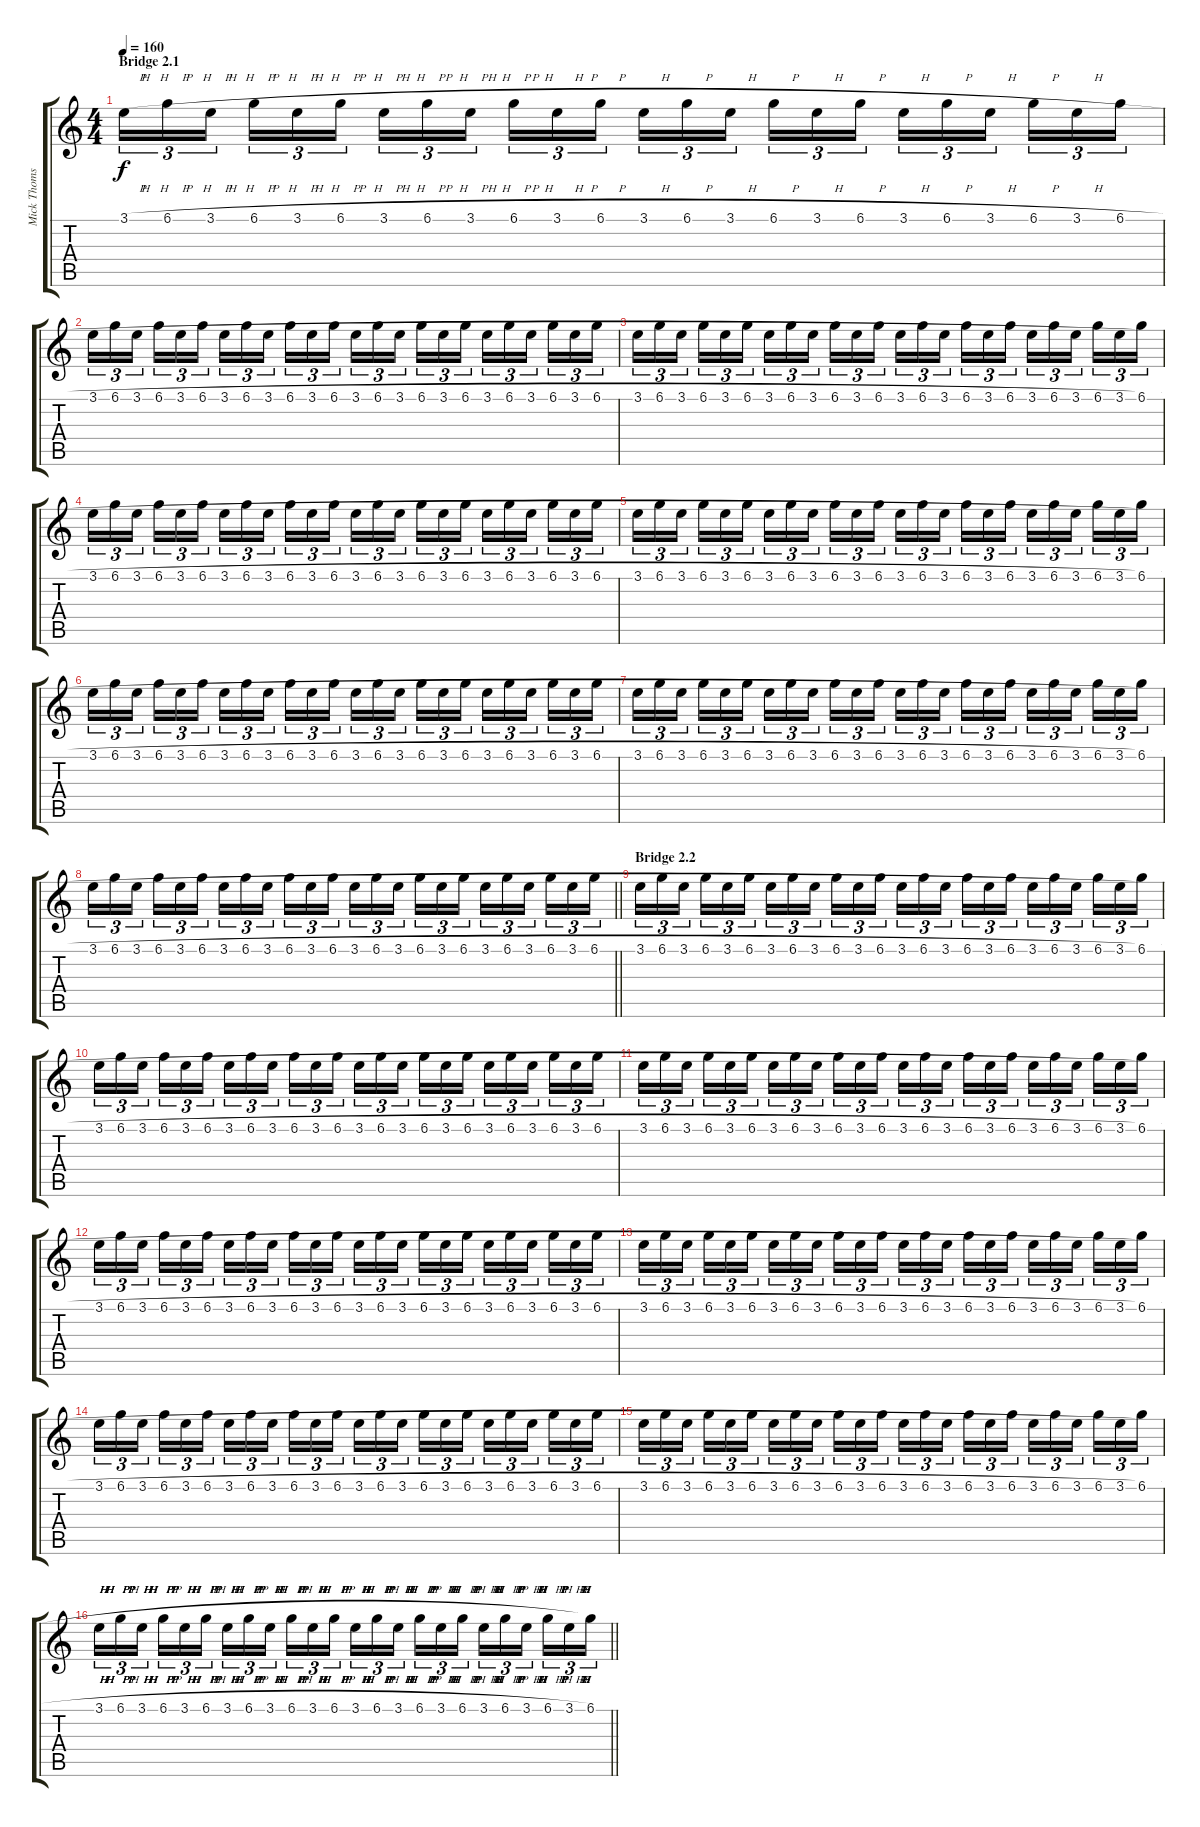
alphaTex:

\track ("Mick Thomson" "Mick Thoms") {instrument overdrivenguitar}
\staff {score tabs}
\tuning (Db4 Ab3 E3 B2 Gb2 B1) {hide}
\ts (4 4)
\section ("" "Bridge 2.1")
\tempo 160
\clef g2
\ks c
3.1{h}.16{tu (3 2) dy f volume 14} 6.1{h}.16{tu (3 2)} 3.1{h}.16{tu (3 2) beam splitsecondary} 6.1{h}.16{tu (3 2)} 3.1{h}.16{tu (3 2)} 6.1{h}.16{tu (3 2)} 3.1{h}.16{tu (3 2)} 6.1{h}.16{tu (3 2)} 3.1{h}.16{tu (3 2) beam splitsecondary} 6.1{h}.16{tu (3 2)} 3.1{h}.16{tu (3 2)} 6.1{h}.16{tu (3 2)} 3.1{h}.16{tu (3 2)} 6.1{h}.16{tu (3 2)} 3.1{h}.16{tu (3 2) beam splitsecondary} 6.1{h}.16{tu (3 2)} 3.1{h}.16{tu (3 2)} 6.1{h}.16{tu (3 2)} 3.1{h}.16{tu (3 2)} 6.1{h}.16{tu (3 2)} 3.1{h}.16{tu (3 2) beam splitsecondary} 6.1{h}.16{tu (3 2)} 3.1{h}.16{tu (3 2)} 6.1{h}.16{tu (3 2)} |
3.1{h}.16{tu (3 2)} 6.1{h}.16{tu (3 2)} 3.1{h}.16{tu (3 2) beam splitsecondary} 6.1{h}.16{tu (3 2)} 3.1{h}.16{tu (3 2)} 6.1{h}.16{tu (3 2)} 3.1{h}.16{tu (3 2)} 6.1{h}.16{tu (3 2)} 3.1{h}.16{tu (3 2) beam splitsecondary} 6.1{h}.16{tu (3 2)} 3.1{h}.16{tu (3 2)} 6.1{h}.16{tu (3 2)} 3.1{h}.16{tu (3 2)} 6.1{h}.16{tu (3 2)} 3.1{h}.16{tu (3 2) beam splitsecondary} 6.1{h}.16{tu (3 2)} 3.1{h}.16{tu (3 2)} 6.1{h}.16{tu (3 2)} 3.1{h}.16{tu (3 2)} 6.1{h}.16{tu (3 2)} 3.1{h}.16{tu (3 2) beam splitsecondary} 6.1{h}.16{tu (3 2)} 3.1{h}.16{tu (3 2)} 6.1{h}.16{tu (3 2)} |
3.1{h}.16{tu (3 2)} 6.1{h}.16{tu (3 2)} 3.1{h}.16{tu (3 2) beam splitsecondary} 6.1{h}.16{tu (3 2)} 3.1{h}.16{tu (3 2)} 6.1{h}.16{tu (3 2)} 3.1{h}.16{tu (3 2)} 6.1{h}.16{tu (3 2)} 3.1{h}.16{tu (3 2) beam splitsecondary} 6.1{h}.16{tu (3 2)} 3.1{h}.16{tu (3 2)} 6.1{h}.16{tu (3 2)} 3.1{h}.16{tu (3 2)} 6.1{h}.16{tu (3 2)} 3.1{h}.16{tu (3 2) beam splitsecondary} 6.1{h}.16{tu (3 2)} 3.1{h}.16{tu (3 2)} 6.1{h}.16{tu (3 2)} 3.1{h}.16{tu (3 2)} 6.1{h}.16{tu (3 2)} 3.1{h}.16{tu (3 2) beam splitsecondary} 6.1{h}.16{tu (3 2)} 3.1{h}.16{tu (3 2)} 6.1{h}.16{tu (3 2)} |
3.1{h}.16{tu (3 2)} 6.1{h}.16{tu (3 2)} 3.1{h}.16{tu (3 2) beam splitsecondary} 6.1{h}.16{tu (3 2)} 3.1{h}.16{tu (3 2)} 6.1{h}.16{tu (3 2)} 3.1{h}.16{tu (3 2)} 6.1{h}.16{tu (3 2)} 3.1{h}.16{tu (3 2) beam splitsecondary} 6.1{h}.16{tu (3 2)} 3.1{h}.16{tu (3 2)} 6.1{h}.16{tu (3 2)} 3.1{h}.16{tu (3 2)} 6.1{h}.16{tu (3 2)} 3.1{h}.16{tu (3 2) beam splitsecondary} 6.1{h}.16{tu (3 2)} 3.1{h}.16{tu (3 2)} 6.1{h}.16{tu (3 2)} 3.1{h}.16{tu (3 2)} 6.1{h}.16{tu (3 2)} 3.1{h}.16{tu (3 2) beam splitsecondary} 6.1{h}.16{tu (3 2)} 3.1{h}.16{tu (3 2)} 6.1{h}.16{tu (3 2)} |
3.1{h}.16{tu (3 2)} 6.1{h}.16{tu (3 2)} 3.1{h}.16{tu (3 2) beam splitsecondary} 6.1{h}.16{tu (3 2)} 3.1{h}.16{tu (3 2)} 6.1{h}.16{tu (3 2)} 3.1{h}.16{tu (3 2)} 6.1{h}.16{tu (3 2)} 3.1{h}.16{tu (3 2) beam splitsecondary} 6.1{h}.16{tu (3 2)} 3.1{h}.16{tu (3 2)} 6.1{h}.16{tu (3 2)} 3.1{h}.16{tu (3 2)} 6.1{h}.16{tu (3 2)} 3.1{h}.16{tu (3 2) beam splitsecondary} 6.1{h}.16{tu (3 2)} 3.1{h}.16{tu (3 2)} 6.1{h}.16{tu (3 2)} 3.1{h}.16{tu (3 2)} 6.1{h}.16{tu (3 2)} 3.1{h}.16{tu (3 2) beam splitsecondary} 6.1{h}.16{tu (3 2)} 3.1{h}.16{tu (3 2)} 6.1{h}.16{tu (3 2)} |
3.1{h}.16{tu (3 2)} 6.1{h}.16{tu (3 2)} 3.1{h}.16{tu (3 2) beam splitsecondary} 6.1{h}.16{tu (3 2)} 3.1{h}.16{tu (3 2)} 6.1{h}.16{tu (3 2)} 3.1{h}.16{tu (3 2)} 6.1{h}.16{tu (3 2)} 3.1{h}.16{tu (3 2) beam splitsecondary} 6.1{h}.16{tu (3 2)} 3.1{h}.16{tu (3 2)} 6.1{h}.16{tu (3 2)} 3.1{h}.16{tu (3 2)} 6.1{h}.16{tu (3 2)} 3.1{h}.16{tu (3 2) beam splitsecondary} 6.1{h}.16{tu (3 2)} 3.1{h}.16{tu (3 2)} 6.1{h}.16{tu (3 2)} 3.1{h}.16{tu (3 2)} 6.1{h}.16{tu (3 2)} 3.1{h}.16{tu (3 2) beam splitsecondary} 6.1{h}.16{tu (3 2)} 3.1{h}.16{tu (3 2)} 6.1{h}.16{tu (3 2)} |
3.1{h}.16{tu (3 2)} 6.1{h}.16{tu (3 2)} 3.1{h}.16{tu (3 2) beam splitsecondary} 6.1{h}.16{tu (3 2)} 3.1{h}.16{tu (3 2)} 6.1{h}.16{tu (3 2)} 3.1{h}.16{tu (3 2)} 6.1{h}.16{tu (3 2)} 3.1{h}.16{tu (3 2) beam splitsecondary} 6.1{h}.16{tu (3 2)} 3.1{h}.16{tu (3 2)} 6.1{h}.16{tu (3 2)} 3.1{h}.16{tu (3 2)} 6.1{h}.16{tu (3 2)} 3.1{h}.16{tu (3 2) beam splitsecondary} 6.1{h}.16{tu (3 2)} 3.1{h}.16{tu (3 2)} 6.1{h}.16{tu (3 2)} 3.1{h}.16{tu (3 2)} 6.1{h}.16{tu (3 2)} 3.1{h}.16{tu (3 2) beam splitsecondary} 6.1{h}.16{tu (3 2)} 3.1{h}.16{tu (3 2)} 6.1{h}.16{tu (3 2)} |
\barLineRight lightlight
3.1{h}.16{tu (3 2)} 6.1{h}.16{tu (3 2)} 3.1{h}.16{tu (3 2) beam splitsecondary} 6.1{h}.16{tu (3 2)} 3.1{h}.16{tu (3 2)} 6.1{h}.16{tu (3 2)} 3.1{h}.16{tu (3 2)} 6.1{h}.16{tu (3 2)} 3.1{h}.16{tu (3 2) beam splitsecondary} 6.1{h}.16{tu (3 2)} 3.1{h}.16{tu (3 2)} 6.1{h}.16{tu (3 2)} 3.1{h}.16{tu (3 2)} 6.1{h}.16{tu (3 2)} 3.1{h}.16{tu (3 2) beam splitsecondary} 6.1{h}.16{tu (3 2)} 3.1{h}.16{tu (3 2)} 6.1{h}.16{tu (3 2)} 3.1{h}.16{tu (3 2)} 6.1{h}.16{tu (3 2)} 3.1{h}.16{tu (3 2) beam splitsecondary} 6.1{h}.16{tu (3 2)} 3.1{h}.16{tu (3 2)} 6.1{h}.16{tu (3 2)} |
\section ("" "Bridge 2.2")
3.1{h}.16{tu (3 2)} 6.1{h}.16{tu (3 2)} 3.1{h}.16{tu (3 2) beam splitsecondary} 6.1{h}.16{tu (3 2)} 3.1{h}.16{tu (3 2)} 6.1{h}.16{tu (3 2)} 3.1{h}.16{tu (3 2)} 6.1{h}.16{tu (3 2)} 3.1{h}.16{tu (3 2) beam splitsecondary} 6.1{h}.16{tu (3 2)} 3.1{h}.16{tu (3 2)} 6.1{h}.16{tu (3 2)} 3.1{h}.16{tu (3 2)} 6.1{h}.16{tu (3 2)} 3.1{h}.16{tu (3 2) beam splitsecondary} 6.1{h}.16{tu (3 2)} 3.1{h}.16{tu (3 2)} 6.1{h}.16{tu (3 2)} 3.1{h}.16{tu (3 2)} 6.1{h}.16{tu (3 2)} 3.1{h}.16{tu (3 2) beam splitsecondary} 6.1{h}.16{tu (3 2)} 3.1{h}.16{tu (3 2)} 6.1{h}.16{tu (3 2)} |
3.1{h}.16{tu (3 2)} 6.1{h}.16{tu (3 2)} 3.1{h}.16{tu (3 2) beam splitsecondary} 6.1{h}.16{tu (3 2)} 3.1{h}.16{tu (3 2)} 6.1{h}.16{tu (3 2)} 3.1{h}.16{tu (3 2)} 6.1{h}.16{tu (3 2)} 3.1{h}.16{tu (3 2) beam splitsecondary} 6.1{h}.16{tu (3 2)} 3.1{h}.16{tu (3 2)} 6.1{h}.16{tu (3 2)} 3.1{h}.16{tu (3 2)} 6.1{h}.16{tu (3 2)} 3.1{h}.16{tu (3 2) beam splitsecondary} 6.1{h}.16{tu (3 2)} 3.1{h}.16{tu (3 2)} 6.1{h}.16{tu (3 2)} 3.1{h}.16{tu (3 2)} 6.1{h}.16{tu (3 2)} 3.1{h}.16{tu (3 2) beam splitsecondary} 6.1{h}.16{tu (3 2)} 3.1{h}.16{tu (3 2)} 6.1{h}.16{tu (3 2)} |
3.1{h}.16{tu (3 2)} 6.1{h}.16{tu (3 2)} 3.1{h}.16{tu (3 2) beam splitsecondary} 6.1{h}.16{tu (3 2)} 3.1{h}.16{tu (3 2)} 6.1{h}.16{tu (3 2)} 3.1{h}.16{tu (3 2)} 6.1{h}.16{tu (3 2)} 3.1{h}.16{tu (3 2) beam splitsecondary} 6.1{h}.16{tu (3 2)} 3.1{h}.16{tu (3 2)} 6.1{h}.16{tu (3 2)} 3.1{h}.16{tu (3 2)} 6.1{h}.16{tu (3 2)} 3.1{h}.16{tu (3 2) beam splitsecondary} 6.1{h}.16{tu (3 2)} 3.1{h}.16{tu (3 2)} 6.1{h}.16{tu (3 2)} 3.1{h}.16{tu (3 2)} 6.1{h}.16{tu (3 2)} 3.1{h}.16{tu (3 2) beam splitsecondary} 6.1{h}.16{tu (3 2)} 3.1{h}.16{tu (3 2)} 6.1{h}.16{tu (3 2)} |
3.1{h}.16{tu (3 2)} 6.1{h}.16{tu (3 2)} 3.1{h}.16{tu (3 2) beam splitsecondary} 6.1{h}.16{tu (3 2)} 3.1{h}.16{tu (3 2)} 6.1{h}.16{tu (3 2)} 3.1{h}.16{tu (3 2)} 6.1{h}.16{tu (3 2)} 3.1{h}.16{tu (3 2) beam splitsecondary} 6.1{h}.16{tu (3 2)} 3.1{h}.16{tu (3 2)} 6.1{h}.16{tu (3 2)} 3.1{h}.16{tu (3 2)} 6.1{h}.16{tu (3 2)} 3.1{h}.16{tu (3 2) beam splitsecondary} 6.1{h}.16{tu (3 2)} 3.1{h}.16{tu (3 2)} 6.1{h}.16{tu (3 2)} 3.1{h}.16{tu (3 2)} 6.1{h}.16{tu (3 2)} 3.1{h}.16{tu (3 2) beam splitsecondary} 6.1{h}.16{tu (3 2)} 3.1{h}.16{tu (3 2)} 6.1{h}.16{tu (3 2)} |
3.1{h}.16{tu (3 2)} 6.1{h}.16{tu (3 2)} 3.1{h}.16{tu (3 2) beam splitsecondary} 6.1{h}.16{tu (3 2)} 3.1{h}.16{tu (3 2)} 6.1{h}.16{tu (3 2)} 3.1{h}.16{tu (3 2)} 6.1{h}.16{tu (3 2)} 3.1{h}.16{tu (3 2) beam splitsecondary} 6.1{h}.16{tu (3 2)} 3.1{h}.16{tu (3 2)} 6.1{h}.16{tu (3 2)} 3.1{h}.16{tu (3 2)} 6.1{h}.16{tu (3 2)} 3.1{h}.16{tu (3 2) beam splitsecondary} 6.1{h}.16{tu (3 2)} 3.1{h}.16{tu (3 2)} 6.1{h}.16{tu (3 2)} 3.1{h}.16{tu (3 2)} 6.1{h}.16{tu (3 2)} 3.1{h}.16{tu (3 2) beam splitsecondary} 6.1{h}.16{tu (3 2)} 3.1{h}.16{tu (3 2)} 6.1{h}.16{tu (3 2)} |
3.1{h}.16{tu (3 2)} 6.1{h}.16{tu (3 2)} 3.1{h}.16{tu (3 2) beam splitsecondary} 6.1{h}.16{tu (3 2)} 3.1{h}.16{tu (3 2)} 6.1{h}.16{tu (3 2)} 3.1{h}.16{tu (3 2)} 6.1{h}.16{tu (3 2)} 3.1{h}.16{tu (3 2) beam splitsecondary} 6.1{h}.16{tu (3 2)} 3.1{h}.16{tu (3 2)} 6.1{h}.16{tu (3 2)} 3.1{h}.16{tu (3 2)} 6.1{h}.16{tu (3 2)} 3.1{h}.16{tu (3 2) beam splitsecondary} 6.1{h}.16{tu (3 2)} 3.1{h}.16{tu (3 2)} 6.1{h}.16{tu (3 2)} 3.1{h}.16{tu (3 2)} 6.1{h}.16{tu (3 2)} 3.1{h}.16{tu (3 2) beam splitsecondary} 6.1{h}.16{tu (3 2)} 3.1{h}.16{tu (3 2)} 6.1{h}.16{tu (3 2)} |
3.1{h}.16{tu (3 2)} 6.1{h}.16{tu (3 2)} 3.1{h}.16{tu (3 2) beam splitsecondary} 6.1{h}.16{tu (3 2)} 3.1{h}.16{tu (3 2)} 6.1{h}.16{tu (3 2)} 3.1{h}.16{tu (3 2)} 6.1{h}.16{tu (3 2)} 3.1{h}.16{tu (3 2) beam splitsecondary} 6.1{h}.16{tu (3 2)} 3.1{h}.16{tu (3 2)} 6.1{h}.16{tu (3 2)} 3.1{h}.16{tu (3 2)} 6.1{h}.16{tu (3 2)} 3.1{h}.16{tu (3 2) beam splitsecondary} 6.1{h}.16{tu (3 2)} 3.1{h}.16{tu (3 2)} 6.1{h}.16{tu (3 2)} 3.1{h}.16{tu (3 2)} 6.1{h}.16{tu (3 2)} 3.1{h}.16{tu (3 2) beam splitsecondary} 6.1{h}.16{tu (3 2)} 3.1{h}.16{tu (3 2)} 6.1{h}.16{tu (3 2)} |
\barLineRight lightlight
3.1{h}.16{tu (3 2)} 6.1{h}.16{tu (3 2)} 3.1{h}.16{tu (3 2) beam splitsecondary} 6.1{h}.16{tu (3 2)} 3.1{h}.16{tu (3 2)} 6.1{h}.16{tu (3 2)} 3.1{h}.16{tu (3 2)} 6.1{h}.16{tu (3 2)} 3.1{h}.16{tu (3 2) beam splitsecondary} 6.1{h}.16{tu (3 2)} 3.1{h}.16{tu (3 2)} 6.1{h}.16{tu (3 2)} 3.1{h}.16{tu (3 2)} 6.1{h}.16{tu (3 2)} 3.1{h}.16{tu (3 2) beam splitsecondary} 6.1{h}.16{tu (3 2)} 3.1{h}.16{tu (3 2)} 6.1{h}.16{tu (3 2)} 3.1{h}.16{tu (3 2)} 6.1{h}.16{tu (3 2)} 3.1{h}.16{tu (3 2) beam splitsecondary} 6.1{h}.16{tu (3 2)} 3.1{h}.16{tu (3 2)} 6.1.16{tu (3 2)}
